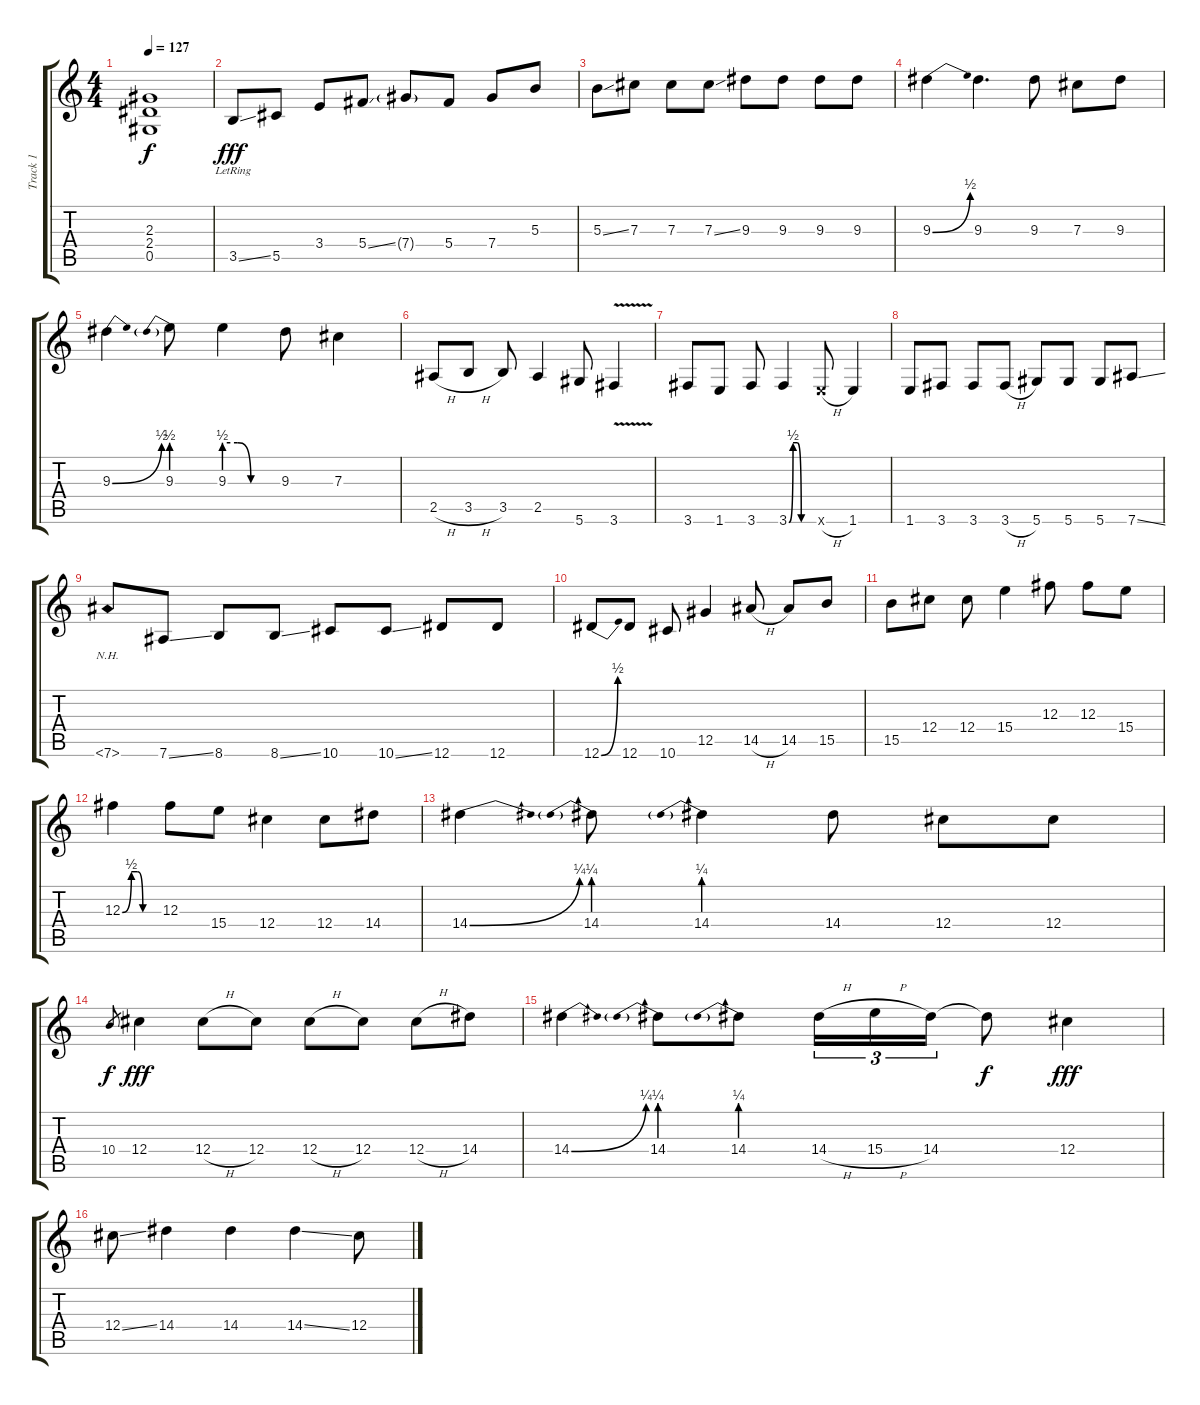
\track ("Track 1" "Track 1") {instrument electricguitarjazz}
\staff {score tabs}
\tuning (Eb4 Bb3 Gb3 Db3 Ab2 Eb2) {hide}
\ts (4 4)
\tempo 127
\clef g2
\ks c
(2.3{t} 2.4{t} 0.5{t}).1{dy f} |
3.5{ss lr}.8{dy fff volume 16 instrument distortionguitar} 5.5.8 3.4.8 5.4{ss}.8 7.4{g}.8 5.4.8 7.4.8 5.3.8 |
5.3{ss}.8 7.3.8 7.3.8 7.3{ss}.8 9.3.8 9.3.8 9.3.8 9.3.8 |
9.3{be (bend 0 0 60 2)}.4 9.3.4{d} 9.3.8 7.3.8 9.3.8 |
9.3{be (bend 0 0 60 2)}.4 9.3{be (prebend 0 2 60 2)}.8 9.3{be (custom 0 2 15 2 30 0 60 0)}.4 9.3.8 7.3.4 |
2.5{h}.8 3.5{h}.8 3.5.8 2.5.4 5.6.8 3.6{v}.4 |
3.6.8 1.6.8 3.6.8 3.6{be (custom 0 0 10 2 20 2 30 0 60 0)}.4 1.6{h x}.8 1.6.4 |
1.6.8 3.6.8 3.6.8 3.6{h}.8 5.6.8 5.6.8 5.6.8 7.6{ss}.8 |
7.6{nh}.8 7.6{ss}.8 8.6.8 8.6{ss}.8 10.6.8 10.6{ss}.8 12.6.8 12.6.8 |
12.6{be (bend 0 0 60 2)}.8 12.6.8 10.6.8 12.5.4 14.5{h}.8 14.5.8 15.5.8 |
15.5.8 12.4.8 12.4.8 15.4.4 12.3.8 12.3.8 15.4.8 |
12.3{be (custom 0 0 15 2 25 2 34 0 60 0)}.4 12.3.8 15.4.8 12.4.4 12.4.8 14.4.8 |
14.4{be (bend 0 0 60 1)}.4 14.4{be (prebend 0 1 60 1)}.8 14.4{be (prebend 0 1 60 1)}.4 14.4.8 12.4.8 12.4.8 |
10.4.8{gr dy f} 12.4.4{dy fff} 12.4{h}.8 12.4.8 12.4{h}.8 12.4.8 12.4{h}.8 14.4.8 |
14.4{be (bend 0 0 60 1)}.4 14.4{be (prebend 0 1 60 1)}.8 14.4{be (prebend 0 1 60 1)}.8 14.4{h}.16{tu (3 2)} 15.4{h}.16{tu (3 2)} 14.4.16{tu (3 2)} 14.4{t}.8{dy f} 12.4.4{dy fff} |
12.4{ss}.8 14.4.4 14.4.4 14.4{ss}.4 12.4.8
